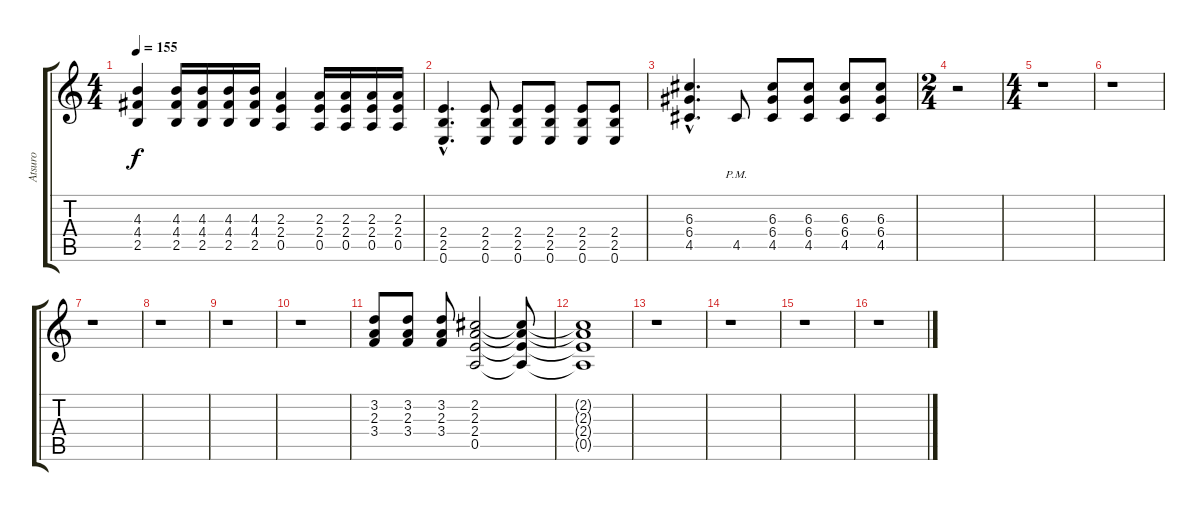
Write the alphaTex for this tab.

\track ("Atsuro" "Atsuro") {instrument distortionguitar}
\staff {score tabs}
\tuning (E4 B3 G3 D3 A2 E2) {hide}
\ts (4 4)
\tempo 155
\clef g2
\ks c
(4.3 4.4 2.5).4{dy f} (4.3 4.4 2.5).16 (4.3 4.4 2.5).16 (4.3 4.4 2.5).16 (4.3 4.4 2.5).16 (2.3 2.4 0.5).4 (2.3 2.4 0.5).16 (2.3 2.4 0.5).16 (2.3 2.4 0.5).16 (2.3 2.4 0.5).16 |
(2.4{hac} 2.5{hac} 0.6{hac}).4{d} (2.4 2.5 0.6).8 (2.4 2.5 0.6).8 (2.4 2.5 0.6).8 (2.4 2.5 0.6).8 (2.4 2.5 0.6).8 |
(6.3{hac} 6.4{hac} 4.5{hac}).4{d} 4.5{pm}.8 (6.3 6.4 4.5).8 (6.3 6.4 4.5).8 (6.3 6.4 4.5).8 (6.3 6.4 4.5).8 |
\ts (2 4)
r.2 |
\ts (4 4)
r.1 |
r.1 |
r.1 |
r.1 |
r.1 |
r.1 |
(3.2 2.3 3.4).8 (3.2 2.3 3.4).8 (3.2 2.3 3.4).8 (2.2 2.3 2.4 0.5).2 (2.2{t} 2.3{t} 2.4{t} 0.5{t}).8 |
(2.2{t} 2.3{t} 2.4{t} 0.5{t}).1 |
r.1 |
r.1 |
r.1 |
r.1
